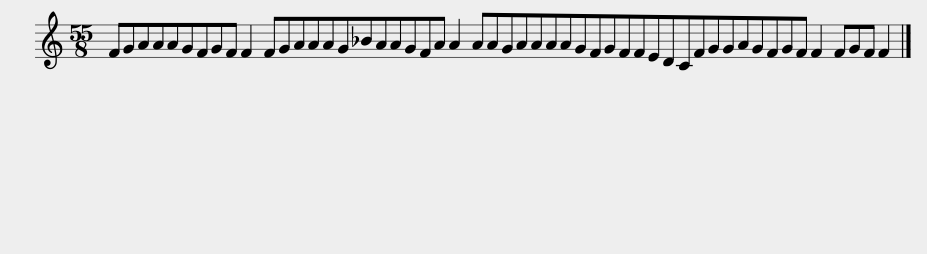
X:1
L:1/8
M:55/8
I:linebreak $
K:C
V:1 treble
V:1
 FGAAAGFGF F2 FGAAAG_BAAGFA A2 AAGAAAAGFGFFEDCFGGAGFGF F2 FGF F2 |] %1
